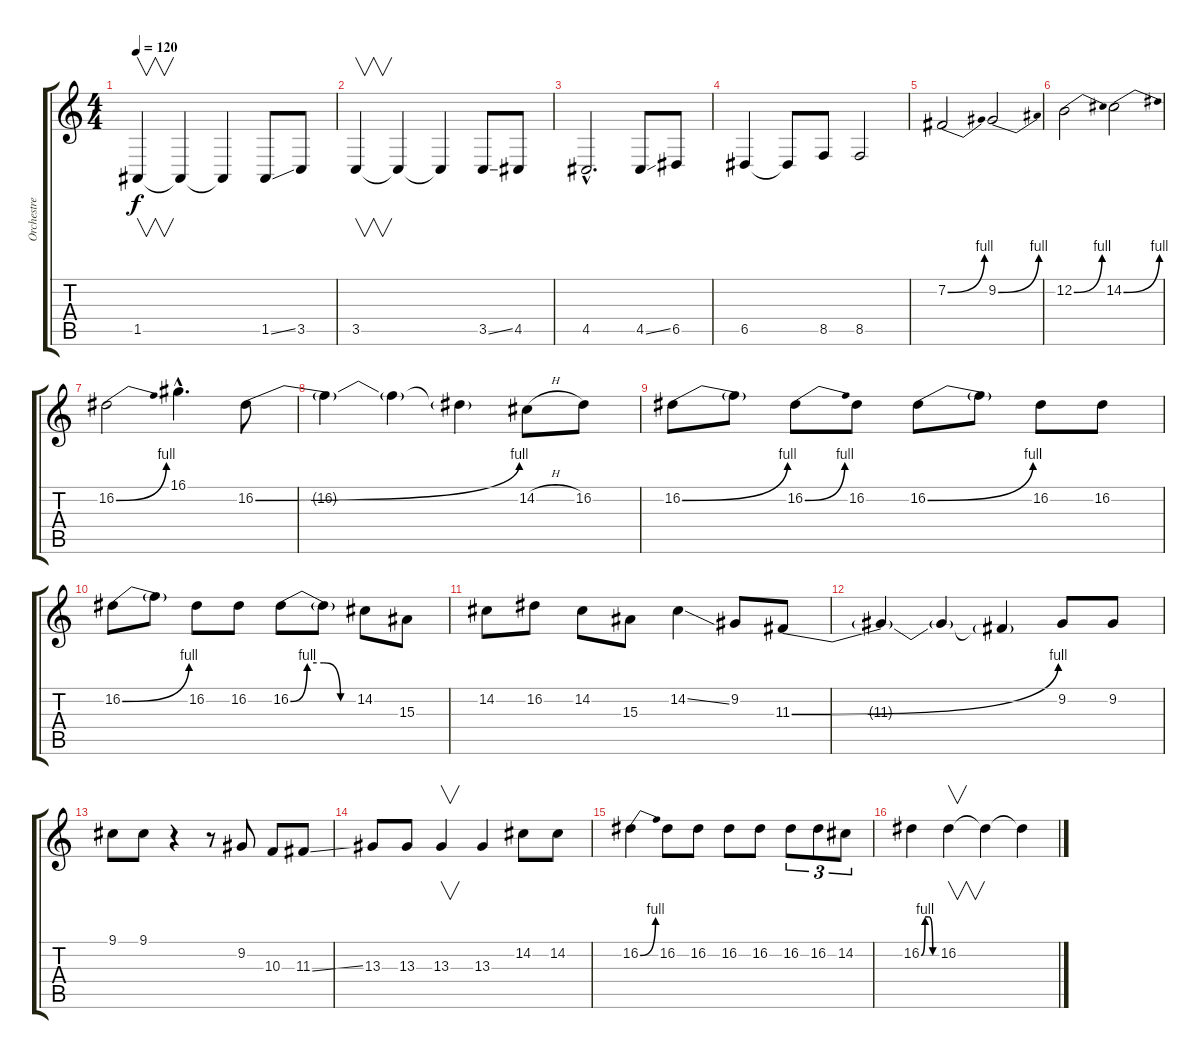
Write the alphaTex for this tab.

\track ("Orchestre" "Orchestre") {instrument stringensemble1}
\staff {score tabs}
\tuning (E4 B3 G3 D3 A2 E2) {hide}
\ts (4 4)
\tempo 120
\clef g2
\ks c
1.5.4{v dy f} 1.5{t}.4 1.5{t}.4 1.5{ss}.8 3.5.8 |
3.5.4{v} 3.5{t}.4 3.5{t}.4 3.5{ss}.8 4.5.8 |
4.5{hac}.2{d} 4.5{ss}.8 6.5.8 |
6.5.4 6.5{t}.8 8.5.8 8.5.2 |
7.2{be (bend 0 0 60 4)}.2 9.2{be (bend 0 0 60 4)}.2 |
12.2{be (bend 0 0 60 4)}.2 14.2{be (bend 0 0 60 4)}.2 |
16.2{be (bend 0 0 60 4)}.2 16.1{hac}.4{d} 16.2{be (bend 0 0 60 4)}.8 |
16.2{t}.4 16.2{t}.4 16.2{t}.4 14.2{h}.8 16.2.8 |
16.2{be (bend 0 0 60 4)}.8 16.2{t}.8 16.2{be (bend 0 0 60 4)}.8 16.2.8 16.2{be (bend 0 0 60 4)}.8 16.2{t}.8 16.2.8 16.2.8 |
16.2{be (bend 0 0 60 4)}.8 16.2{t}.8 16.2.8 16.2.8 16.2{be (custom 0 0 15 4 30 4 45 0 60 0)}.8 16.2{t}.8 14.2.8 15.3.8 |
14.2.8 16.2.8 14.2.8 15.3.8 14.2{ss}.4 9.2.8 11.3{be (bend 0 0 60 4)}.8 |
11.3{t}.4 11.3{t}.4 11.3{t}.4 9.2.8 9.2.8 |
9.1.8 9.1.8 r.4 r.8 9.2.8 10.3.8 11.3{ss}.8 |
13.3.8 13.3.8 13.3.4{v} 13.3.4 14.2.8 14.2.8 |
16.2{be (bend 0 0 60 4)}.4 16.2.8 16.2.8 16.2.8 16.2.8 16.2.8{tu (3 2)} 16.2.8{tu (3 2)} 14.2.8{tu (3 2)} |
16.2{be (custom 0 0 15 4 30 4 45 0 60 0)}.4 16.2.4{v} 16.2{t}.4 16.2{t}.4
